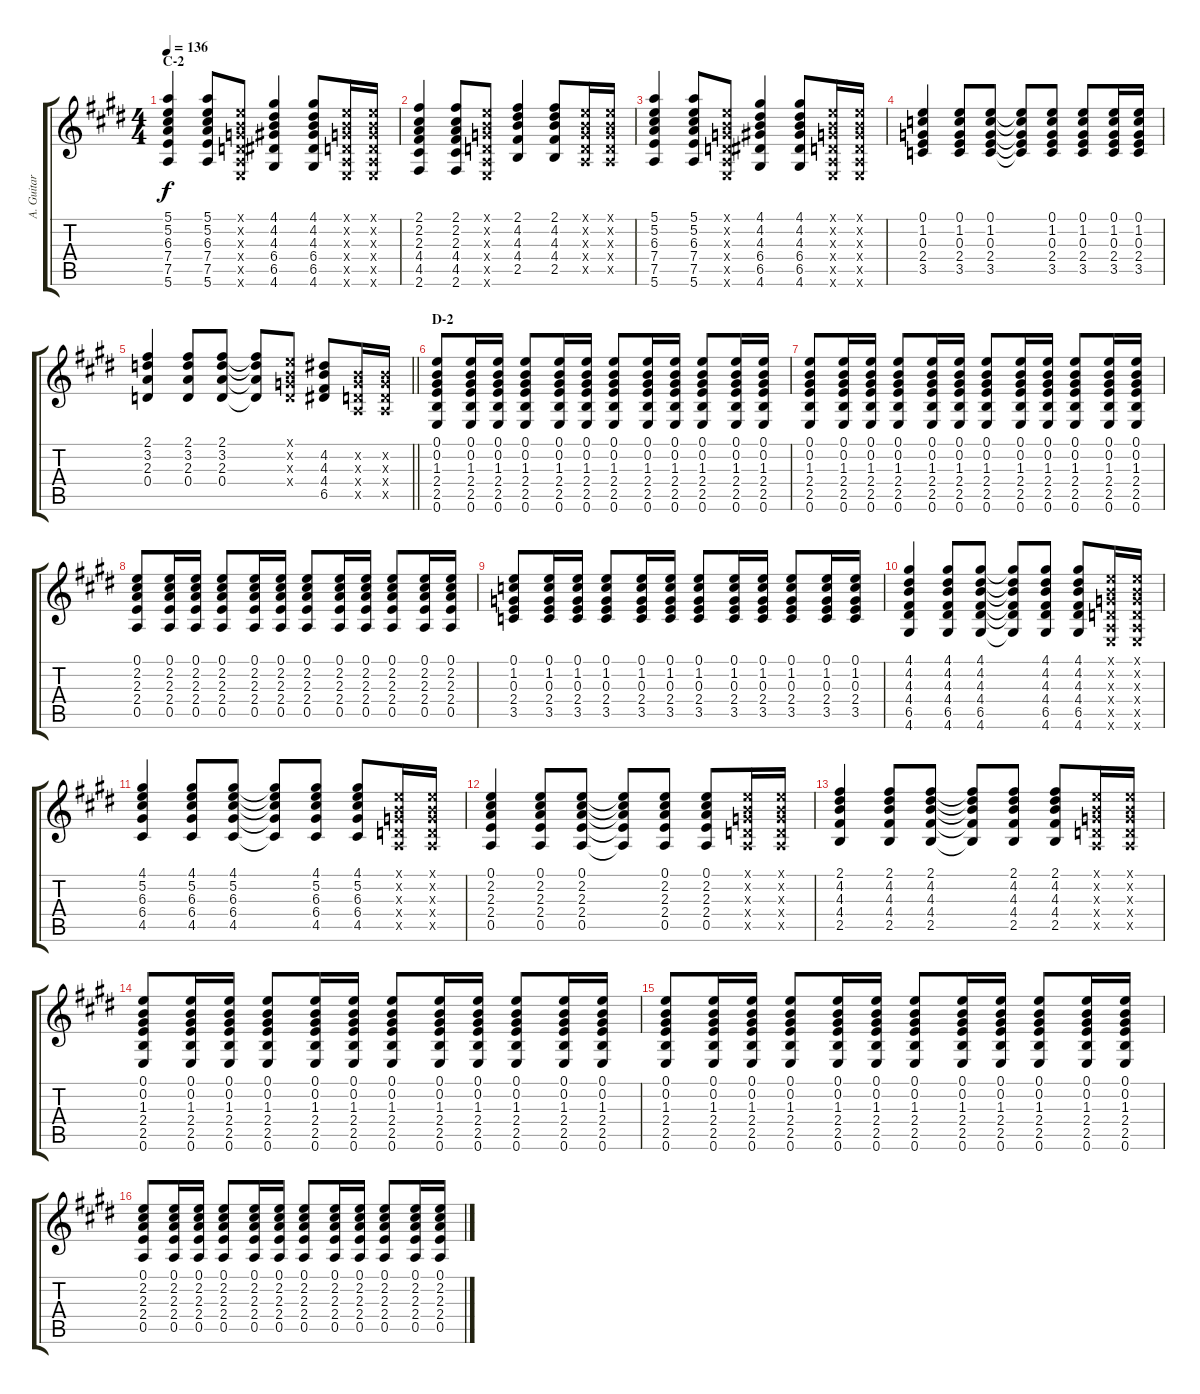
\track ("A. Guitar" "A. Guitar") {instrument acousticguitarsteel}
\staff {score tabs}
\tuning (E4 B3 G3 D3 A2 E2) {hide}
\ts (4 4)
\section ("" "C-2")
\tempo 136
\clef g2
\ks e
(5.1 5.2 6.3 7.4 7.5 5.6).4{dy f} (5.1 5.2 6.3 7.4 7.5 5.6).8 (0.1{x} 0.2{x} 0.3{x} 0.4{x} 0.5{x} 0.6{x}).8 (4.1 4.2 4.3 6.4 6.5 4.6).4 (4.1 4.2 4.3 6.4 6.5 4.6).8 (0.1{x} 0.2{x} 0.3{x} 0.4{x} 0.5{x} 0.6{x}).16 (0.1{x} 0.2{x} 0.3{x} 0.4{x} 0.5{x} 0.6{x}).16 |
(2.1 2.2 2.3 4.4 4.5 2.6).4 (2.1 2.2 2.3 4.4 4.5 2.6).8 (0.1{x} 0.2{x} 0.3{x} 0.4{x} 0.5{x} 0.6{x}).8 (2.1 4.2 4.3 4.4 2.5).4 (2.1 4.2 4.3 4.4 2.5).8 (0.1{x} 0.2{x} 0.3{x} 0.4{x} 0.5{x}).16 (0.1{x} 0.2{x} 0.3{x} 0.4{x} 0.5{x}).16 |
(5.1 5.2 6.3 7.4 7.5 5.6).4 (5.1 5.2 6.3 7.4 7.5 5.6).8 (0.1{x} 0.2{x} 0.3{x} 0.4{x} 0.5{x} 0.6{x}).8 (4.1 4.2 4.3 6.4 6.5 4.6).4 (4.1 4.2 4.3 6.4 6.5 4.6).8 (0.1{x} 0.2{x} 0.3{x} 0.4{x} 0.5{x} 0.6{x}).16 (0.1{x} 0.2{x} 0.3{x} 0.4{x} 0.5{x} 0.6{x}).16 |
(0.1 1.2 0.3 2.4 3.5).4 (0.1 1.2 0.3 2.4 3.5).8 (0.1 1.2 0.3 2.4 3.5).8 (0.1{t} 1.2{t} 0.3{t} 2.4{t} 3.5{t}).8 (0.1 1.2 0.3 2.4 3.5).8 (0.1 1.2 0.3 2.4 3.5).8 (0.1 1.2 0.3 2.4 3.5).16 (0.1 1.2 0.3 2.4 3.5).16 |
\barLineRight lightlight
(2.1 3.2 2.3 0.4).4 (2.1 3.2 2.3 0.4).8 (2.1 3.2 2.3 0.4).8 (2.1{t} 3.2{t} 2.3{t} 0.4{t}).8 (0.1{x} 0.2{x} 0.3{x} 0.4{x}).8 (4.2 4.3 4.4 6.5).8 (0.2{x} 0.3{x} 0.4{x} 0.5{x}).16 (0.2{x} 0.3{x} 0.4{x} 0.5{x}).16 |
\section ("" "D-2")
(0.1 0.2 1.3 2.4 2.5 0.6).8 (0.1 0.2 1.3 2.4 2.5 0.6).16 (0.1 0.2 1.3 2.4 2.5 0.6).16 (0.1 0.2 1.3 2.4 2.5 0.6).8 (0.1 0.2 1.3 2.4 2.5 0.6).16 (0.1 0.2 1.3 2.4 2.5 0.6).16 (0.1 0.2 1.3 2.4 2.5 0.6).8 (0.1 0.2 1.3 2.4 2.5 0.6).16 (0.1 0.2 1.3 2.4 2.5 0.6).16 (0.1 0.2 1.3 2.4 2.5 0.6).8 (0.1 0.2 1.3 2.4 2.5 0.6).16 (0.1 0.2 1.3 2.4 2.5 0.6).16 |
(0.1 0.2 1.3 2.4 2.5 0.6).8 (0.1 0.2 1.3 2.4 2.5 0.6).16 (0.1 0.2 1.3 2.4 2.5 0.6).16 (0.1 0.2 1.3 2.4 2.5 0.6).8 (0.1 0.2 1.3 2.4 2.5 0.6).16 (0.1 0.2 1.3 2.4 2.5 0.6).16 (0.1 0.2 1.3 2.4 2.5 0.6).8 (0.1 0.2 1.3 2.4 2.5 0.6).16 (0.1 0.2 1.3 2.4 2.5 0.6).16 (0.1 0.2 1.3 2.4 2.5 0.6).8 (0.1 0.2 1.3 2.4 2.5 0.6).16 (0.1 0.2 1.3 2.4 2.5 0.6).16 |
(0.1 2.2 2.3 2.4 0.5).8 (0.1 2.2 2.3 2.4 0.5).16 (0.1 2.2 2.3 2.4 0.5).16 (0.1 2.2 2.3 2.4 0.5).8 (0.1 2.2 2.3 2.4 0.5).16 (0.1 2.2 2.3 2.4 0.5).16 (0.1 2.2 2.3 2.4 0.5).8 (0.1 2.2 2.3 2.4 0.5).16 (0.1 2.2 2.3 2.4 0.5).16 (0.1 2.2 2.3 2.4 0.5).8 (0.1 2.2 2.3 2.4 0.5).16 (0.1 2.2 2.3 2.4 0.5).16 |
(0.1 1.2 0.3 2.4 3.5).8 (0.1 1.2 0.3 2.4 3.5).16 (0.1 1.2 0.3 2.4 3.5).16 (0.1 1.2 0.3 2.4 3.5).8 (0.1 1.2 0.3 2.4 3.5).16 (0.1 1.2 0.3 2.4 3.5).16 (0.1 1.2 0.3 2.4 3.5).8 (0.1 1.2 0.3 2.4 3.5).16 (0.1 1.2 0.3 2.4 3.5).16 (0.1 1.2 0.3 2.4 3.5).8 (0.1 1.2 0.3 2.4 3.5).16 (0.1 1.2 0.3 2.4 3.5).16 |
(4.1 4.2 4.3 4.4 6.5 4.6).4 (4.1 4.2 4.3 4.4 6.5 4.6).8 (4.1 4.2 4.3 4.4 6.5 4.6).8 (4.1{t} 4.2{t} 4.3{t} 4.4{t} 6.5{t} 4.6{t}).8 (4.1 4.2 4.3 4.4 6.5 4.6).8 (4.1 4.2 4.3 4.4 6.5 4.6).8 (0.1{x} 0.2{x} 0.3{x} 0.4{x} 0.5{x} 0.6{x}).16 (0.1{x} 0.2{x} 0.3{x} 0.4{x} 0.5{x} 0.6{x}).16 |
(4.1 5.2 6.3 6.4 4.5).4 (4.1 5.2 6.3 6.4 4.5).8 (4.1 5.2 6.3 6.4 4.5).8 (4.1{t} 5.2{t} 6.3{t} 6.4{t} 4.5{t}).8 (4.1 5.2 6.3 6.4 4.5).8 (4.1 5.2 6.3 6.4 4.5).8 (0.1{x} 0.2{x} 0.3{x} 0.4{x} 0.5{x}).16 (0.1{x} 0.2{x} 0.3{x} 0.4{x} 0.5{x}).16 |
(0.1 2.2 2.3 2.4 0.5).4 (0.1 2.2 2.3 2.4 0.5).8 (0.1 2.2 2.3 2.4 0.5).8 (0.1{t} 2.2{t} 2.3{t} 2.4{t} 0.5{t}).8 (0.1 2.2 2.3 2.4 0.5).8 (0.1 2.2 2.3 2.4 0.5).8 (0.1{x} 0.2{x} 0.3{x} 0.4{x} 0.5{x}).16 (0.1{x} 0.2{x} 0.3{x} 0.4{x} 0.5{x}).16 |
(2.1 4.2 4.3 4.4 2.5).4 (2.1 4.2 4.3 4.4 2.5).8 (2.1 4.2 4.3 4.4 2.5).8 (2.1{t} 4.2{t} 4.3{t} 4.4{t} 2.5{t}).8 (2.1 4.2 4.3 4.4 2.5).8 (2.1 4.2 4.3 4.4 2.5).8 (0.1{x} 0.2{x} 0.3{x} 0.4{x} 0.5{x}).16 (0.1{x} 0.2{x} 0.3{x} 0.4{x} 0.5{x}).16 |
(0.1 0.2 1.3 2.4 2.5 0.6).8 (0.1 0.2 1.3 2.4 2.5 0.6).16 (0.1 0.2 1.3 2.4 2.5 0.6).16 (0.1 0.2 1.3 2.4 2.5 0.6).8 (0.1 0.2 1.3 2.4 2.5 0.6).16 (0.1 0.2 1.3 2.4 2.5 0.6).16 (0.1 0.2 1.3 2.4 2.5 0.6).8 (0.1 0.2 1.3 2.4 2.5 0.6).16 (0.1 0.2 1.3 2.4 2.5 0.6).16 (0.1 0.2 1.3 2.4 2.5 0.6).8 (0.1 0.2 1.3 2.4 2.5 0.6).16 (0.1 0.2 1.3 2.4 2.5 0.6).16 |
(0.1 0.2 1.3 2.4 2.5 0.6).8 (0.1 0.2 1.3 2.4 2.5 0.6).16 (0.1 0.2 1.3 2.4 2.5 0.6).16 (0.1 0.2 1.3 2.4 2.5 0.6).8 (0.1 0.2 1.3 2.4 2.5 0.6).16 (0.1 0.2 1.3 2.4 2.5 0.6).16 (0.1 0.2 1.3 2.4 2.5 0.6).8 (0.1 0.2 1.3 2.4 2.5 0.6).16 (0.1 0.2 1.3 2.4 2.5 0.6).16 (0.1 0.2 1.3 2.4 2.5 0.6).8 (0.1 0.2 1.3 2.4 2.5 0.6).16 (0.1 0.2 1.3 2.4 2.5 0.6).16 |
(0.1 2.2 2.3 2.4 0.5).8 (0.1 2.2 2.3 2.4 0.5).16 (0.1 2.2 2.3 2.4 0.5).16 (0.1 2.2 2.3 2.4 0.5).8 (0.1 2.2 2.3 2.4 0.5).16 (0.1 2.2 2.3 2.4 0.5).16 (0.1 2.2 2.3 2.4 0.5).8 (0.1 2.2 2.3 2.4 0.5).16 (0.1 2.2 2.3 2.4 0.5).16 (0.1 2.2 2.3 2.4 0.5).8 (0.1 2.2 2.3 2.4 0.5).16 (0.1 2.2 2.3 2.4 0.5).16
